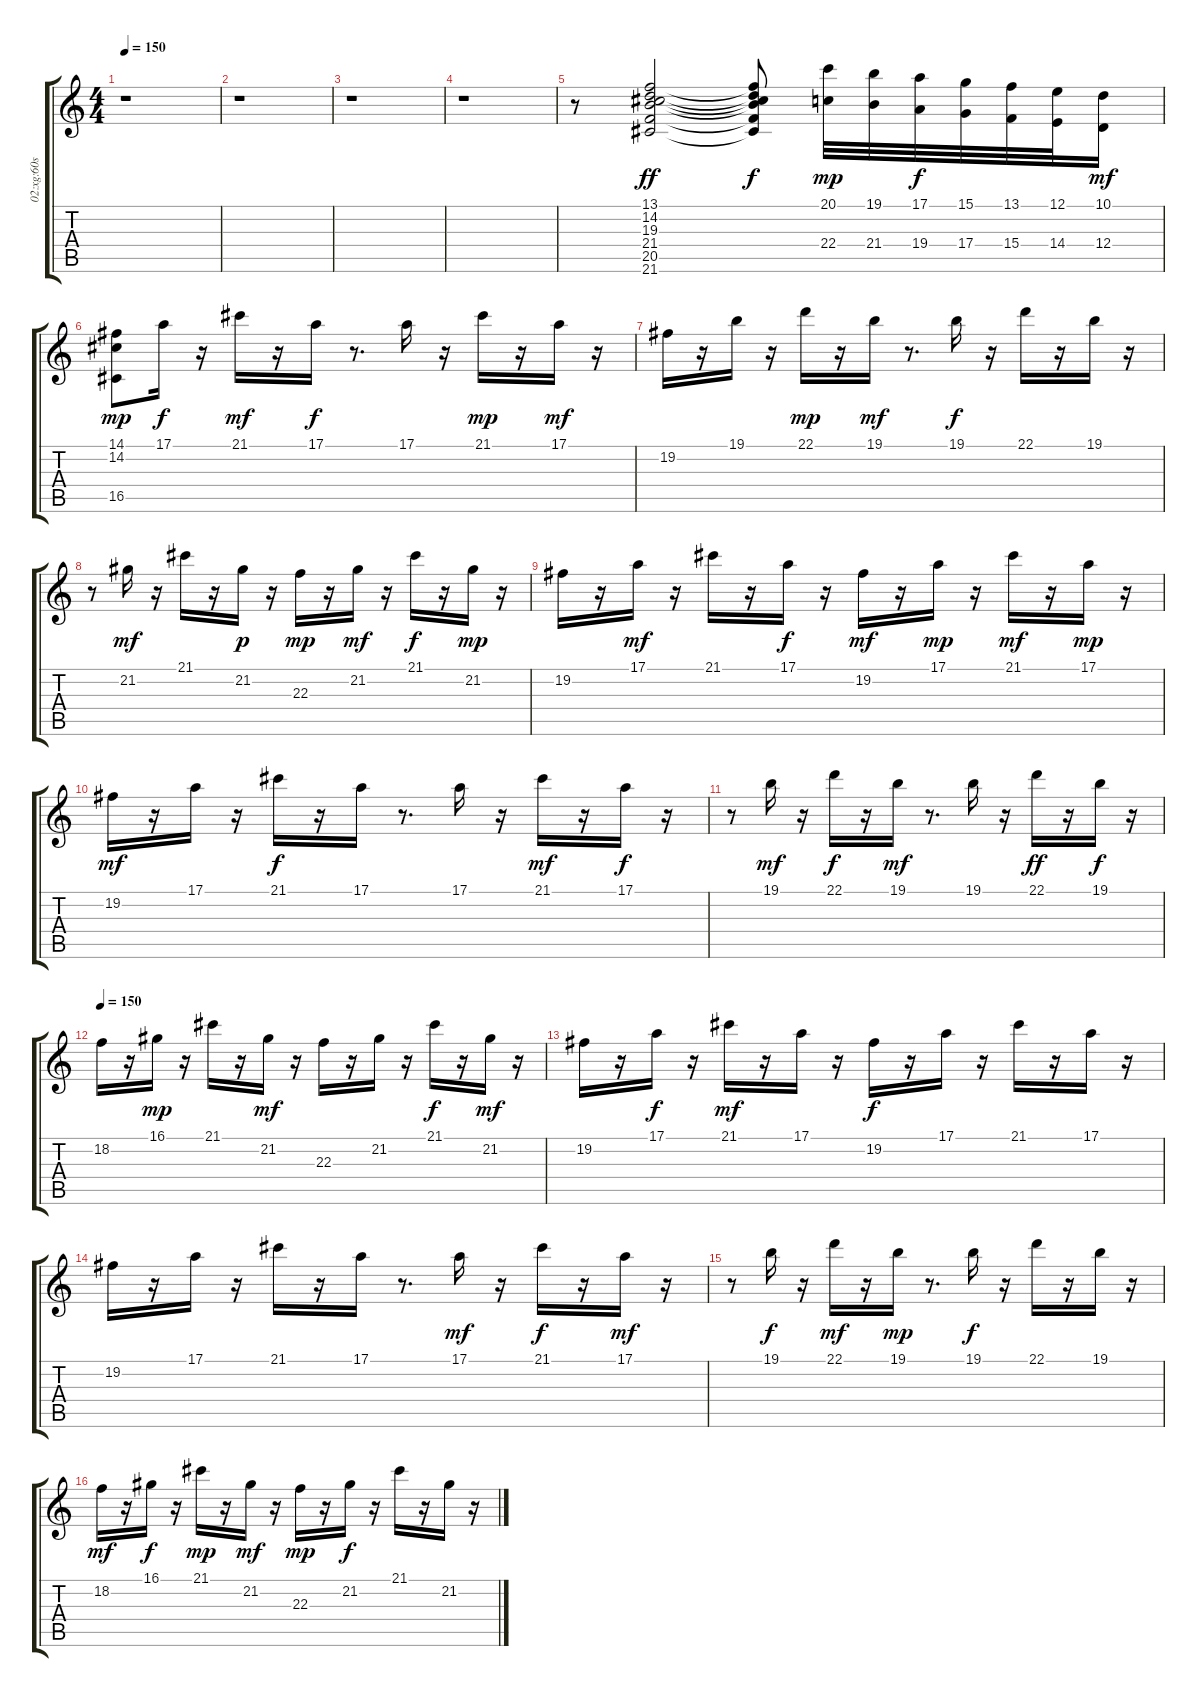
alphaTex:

\track ("02:xg:60s Draw Organ3" "02:xg:60s ") {instrument drawbarorgan}
\staff {score tabs}
\tuning (E4 B3 G3 D3 A2 E2) {hide}
\ts (4 4)
\tempo 150
\clef g2
\ks c
r.1{dy mf} |
r.1 |
r.1 |
r.1 |
r.8 (13.1 14.2 19.3 21.4 20.5 21.6).2{dy ff} (13.1{t} 14.2{t} 19.3{t} 21.4{t} 20.5{t} 21.6{t}).8{dy f} (20.1 22.4).32{dy mp} (19.1 21.4).32 (17.1 19.4).32{dy f} (15.1 17.4).32 (13.1 15.4).32 (12.1 14.4).32 (10.1 12.4).16{dy mf} |
(14.1 14.2 16.5).8{dy mp} 17.1.16{dy f} r.16 21.1.16{dy mf} r.16 17.1.16{dy f} r.8{d} 17.1.16 r.16 21.1.16{dy mp} r.16 17.1.16{dy mf} r.16 |
19.2.16 r.16 19.1.16 r.16 22.1.16{dy mp} r.16 19.1.16{dy mf} r.8{d} 19.1.16{dy f} r.16 22.1.16 r.16 19.1.16 r.16 |
r.8 21.2.16{dy mf} r.16 21.1.16 r.16 21.2.16{dy p} r.16 22.3.16{dy mp} r.16 21.2.16{dy mf} r.16 21.1.16{dy f} r.16 21.2.16{dy mp} r.16 |
19.2.16 r.16 17.1.16{dy mf} r.16 21.1.16 r.16 17.1.16{dy f} r.16 19.2.16{dy mf} r.16 17.1.16{dy mp} r.16 21.1.16{dy mf} r.16 17.1.16{dy mp} r.16 |
19.2.16{dy mf} r.16 17.1.16 r.16 21.1.16{dy f} r.16 17.1.16 r.8{d} 17.1.16 r.16 21.1.16{dy mf} r.16 17.1.16{dy f} r.16 |
r.8 19.1.16{dy mf} r.16 22.1.16{dy f} r.16 19.1.16{dy mf} r.8{d} 19.1.16 r.16 22.1.16{dy ff} r.16 19.1.16{dy f} r.16 |
\tempo 150
18.2.16 r.16 16.1.16{dy mp} r.16 21.1.16 r.16 21.2.16{dy mf} r.16 22.3.16 r.16 21.2.16 r.16 21.1.16{dy f} r.16 21.2.16{dy mf} r.16 |
19.2.16 r.16 17.1.16{dy f} r.16 21.1.16{dy mf} r.16 17.1.16 r.16 19.2.16{dy f} r.16 17.1.16 r.16 21.1.16 r.16 17.1.16 r.16 |
19.2.16 r.16 17.1.16 r.16 21.1.16 r.16 17.1.16 r.8{d} 17.1.16{dy mf} r.16 21.1.16{dy f} r.16 17.1.16{dy mf} r.16 |
r.8 19.1.16{dy f} r.16 22.1.16{dy mf} r.16 19.1.16{dy mp} r.8{d} 19.1.16{dy f} r.16 22.1.16 r.16 19.1.16 r.16 |
18.2.16{dy mf} r.16 16.1.16{dy f} r.16 21.1.16{dy mp} r.16 21.2.16{dy mf} r.16 22.3.16{dy mp} r.16 21.2.16{dy f} r.16 21.1.16 r.16 21.2.16 r.16
